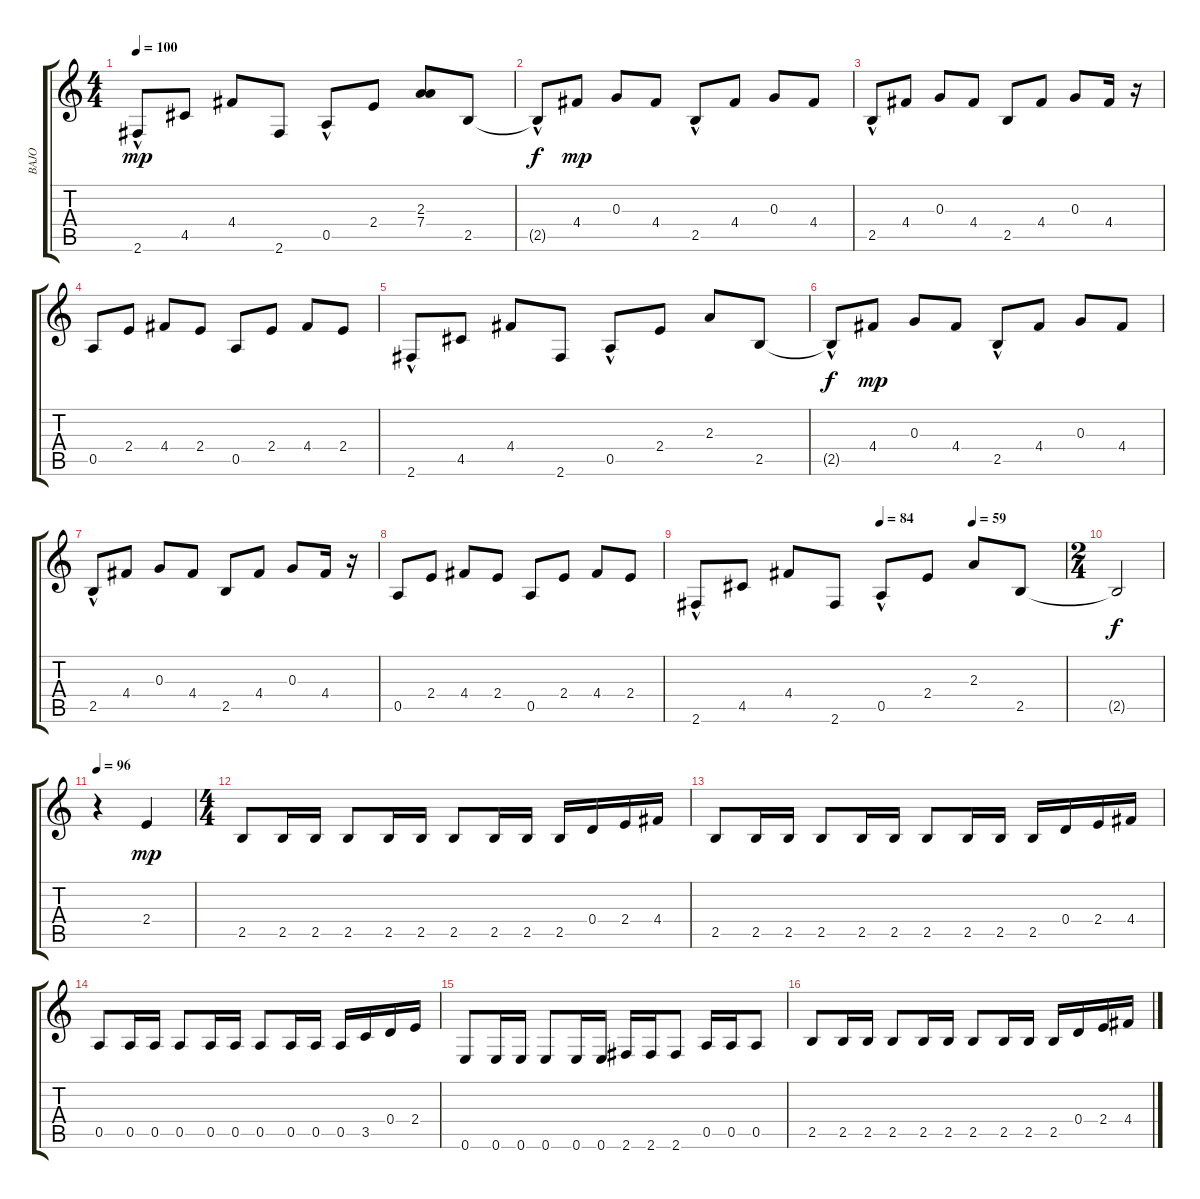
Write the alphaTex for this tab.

\track ("BAJO" "BAJO") {instrument electricbassfinger}
\staff {score tabs}
\tuning (E4 B3 G3 D3 A2 E2) {hide}
\ts (4 4)
\tempo 100
\clef g2
\ks c
2.6{hac}.8{dy mp} 4.5.8 4.4.8 2.6.8 0.5{hac}.8 2.4.8 (2.3 7.4).8 2.5.8 |
2.5{hac t}.8{dy f} 4.4.8{dy mp} 0.3.8 4.4.8 2.5{hac}.8 4.4.8 0.3.8 4.4.8 |
2.5{hac}.8 4.4.8 0.3.8 4.4.8 2.5.8 4.4.8 0.3.8 4.4.16 r.16 |
0.5.8 2.4.8 4.4.8 2.4.8 0.5.8 2.4.8 4.4.8 2.4.8 |
2.6{hac}.8 4.5.8 4.4.8 2.6.8 0.5{hac}.8 2.4.8 2.3.8 2.5.8 |
2.5{hac t}.8{dy f} 4.4.8{dy mp} 0.3.8 4.4.8 2.5{hac}.8 4.4.8 0.3.8 4.4.8 |
2.5{hac}.8 4.4.8 0.3.8 4.4.8 2.5.8 4.4.8 0.3.8 4.4.16 r.16 |
0.5.8 2.4.8 4.4.8 2.4.8 0.5.8 2.4.8 4.4.8 2.4.8 |
\tempo (84 0.5)
\tempo (59 0.75)
2.6{hac}.8 4.5.8 4.4.8 2.6.8 0.5{hac}.8 2.4.8 2.3.8 2.5.8 |
\ts (2 4)
2.5{t}.2{dy f} |
\tempo 96
r.4 2.4.4{dy mp} |
\ts (4 4)
2.5.8 2.5.16 2.5.16 2.5.8 2.5.16 2.5.16 2.5.8 2.5.16 2.5.16 2.5.16 0.4.16 2.4.16 4.4.16 |
2.5.8 2.5.16 2.5.16 2.5.8 2.5.16 2.5.16 2.5.8 2.5.16 2.5.16 2.5.16 0.4.16 2.4.16 4.4.16 |
0.5.8 0.5.16 0.5.16 0.5.8 0.5.16 0.5.16 0.5.8 0.5.16 0.5.16 0.5.16 3.5.16 0.4.16 2.4.16 |
0.6.8 0.6.16 0.6.16 0.6.8 0.6.16 0.6.16 2.6.16 2.6.16 2.6.8 0.5.16 0.5.16 0.5.8 |
2.5.8 2.5.16 2.5.16 2.5.8 2.5.16 2.5.16 2.5.8 2.5.16 2.5.16 2.5.16 0.4.16 2.4.16 4.4.16
